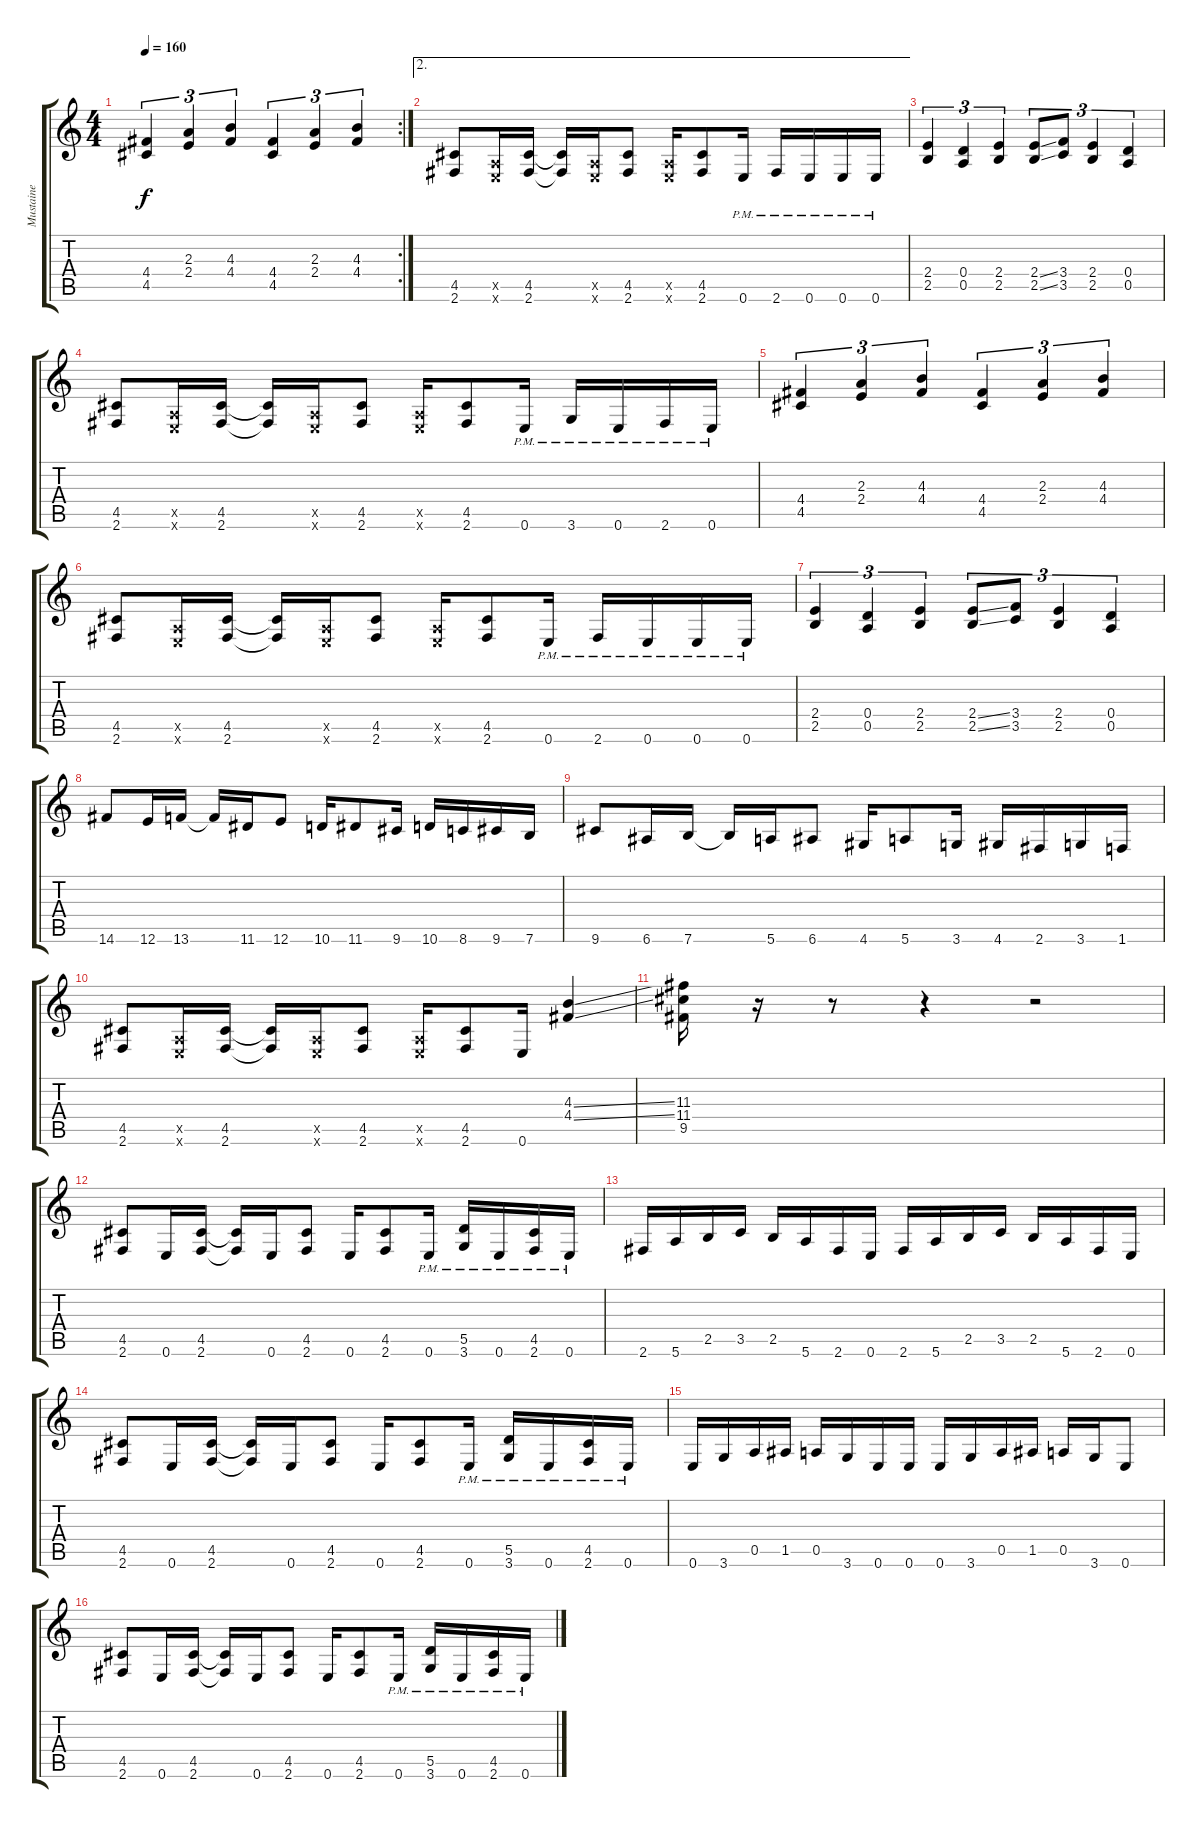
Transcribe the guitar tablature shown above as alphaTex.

\track ("Mustaine" "Mustaine") {instrument distortionguitar}
\staff {score tabs}
\tuning (E4 B3 G3 D3 A2 E2) {hide}
\rc 2
\ts (4 4)
\tempo 160
\clef g2
\ks c
(4.4 4.5).4{tu (3 2) dy f} (2.3 2.4).4{tu (3 2)} (4.3 4.4).4{tu (3 2)} (4.4 4.5).4{tu (3 2)} (2.3 2.4).4{tu (3 2)} (4.3 4.4).4{tu (3 2)} |
\ae 2
(4.5 2.6).8 (0.5{x} 0.6{x}).16 (4.5 2.6).16 (4.5{t} 2.6{t}).16 (0.5{x} 0.6{x}).16 (4.5 2.6).8 (0.5{x} 0.6{x}).16 (4.5 2.6).8 0.6{pm}.16 2.6{pm}.16 0.6{pm}.16 0.6{pm}.16 0.6{pm}.16 |
(2.4 2.5).4{tu (3 2)} (0.4 0.5).4{tu (3 2)} (2.4 2.5).4{tu (3 2)} (2.4{ss} 2.5{ss}).8{tu (3 2)} (3.4 3.5).8{tu (3 2)} (2.4 2.5).4{tu (3 2)} (0.4 0.5).4{tu (3 2)} |
(4.5 2.6).8 (0.5{x} 0.6{x}).16 (4.5 2.6).16 (4.5{t} 2.6{t}).16 (0.5{x} 0.6{x}).16 (4.5 2.6).8 (0.5{x} 0.6{x}).16 (4.5 2.6).8 0.6{pm}.16 3.6{pm}.16 0.6{pm}.16 2.6{pm}.16 0.6{pm}.16 |
(4.4 4.5).4{tu (3 2)} (2.3 2.4).4{tu (3 2)} (4.3 4.4).4{tu (3 2)} (4.4 4.5).4{tu (3 2)} (2.3 2.4).4{tu (3 2)} (4.3 4.4).4{tu (3 2)} |
(4.5 2.6).8 (0.5{x} 0.6{x}).16 (4.5 2.6).16 (4.5{t} 2.6{t}).16 (0.5{x} 0.6{x}).16 (4.5 2.6).8 (0.5{x} 0.6{x}).16 (4.5 2.6).8 0.6{pm}.16 2.6{pm}.16 0.6{pm}.16 0.6{pm}.16 0.6{pm}.16 |
(2.4 2.5).4{tu (3 2)} (0.4 0.5).4{tu (3 2)} (2.4 2.5).4{tu (3 2)} (2.4{ss} 2.5{ss}).8{tu (3 2)} (3.4 3.5).8{tu (3 2)} (2.4 2.5).4{tu (3 2)} (0.4 0.5).4{tu (3 2)} |
14.6.8 12.6.16 13.6.16 13.6{t}.16 11.6.16 12.6.8 10.6.16 11.6.8 9.6.16 10.6.16 8.6.16 9.6.16 7.6.16 |
9.6.8 6.6.16 7.6.16 7.6{t}.16 5.6.16 6.6.8 4.6.16 5.6.8 3.6.16 4.6.16 2.6.16 3.6.16 1.6.16 |
(4.5 2.6).8 (0.5{x} 0.6{x}).16 (4.5 2.6).16 (4.5{t} 2.6{t}).16 (0.5{x} 0.6{x}).16 (4.5 2.6).8 (0.5{x} 0.6{x}).16 (4.5 2.6).8 0.6.16 (4.3{ss} 4.4{ss}).4 |
(11.3 11.4 9.5).16 r.16 r.8 r.4 r.2 |
(4.5 2.6).8 0.6.16 (4.5 2.6).16 (4.5{t} 2.6{t}).16 0.6.16 (4.5 2.6).8 0.6.16 (4.5 2.6).8 0.6{pm}.16 (5.5 3.6{pm}).16 0.6{pm}.16 (4.5 2.6{pm}).16 0.6{pm}.16 |
2.6.16 5.6.16 2.5.16 3.5.16 2.5.16 5.6.16 2.6.16 0.6.16 2.6.16 5.6.16 2.5.16 3.5.16 2.5.16 5.6.16 2.6.16 0.6.16 |
(4.5 2.6).8 0.6.16 (4.5 2.6).16 (4.5{t} 2.6{t}).16 0.6.16 (4.5 2.6).8 0.6.16 (4.5 2.6).8 0.6{pm}.16 (5.5 3.6{pm}).16 0.6{pm}.16 (4.5 2.6{pm}).16 0.6{pm}.16 |
0.6.16 3.6.16 0.5.16 1.5.16 0.5.16 3.6.16 0.6.16 0.6.16 0.6.16 3.6.16 0.5.16 1.5.16 0.5.16 3.6.16 0.6.8 |
(4.5 2.6).8 0.6.16 (4.5 2.6).16 (4.5{t} 2.6{t}).16 0.6.16 (4.5 2.6).8 0.6.16 (4.5 2.6).8 0.6{pm}.16 (5.5 3.6{pm}).16 0.6{pm}.16 (4.5 2.6{pm}).16 0.6{pm}.16
